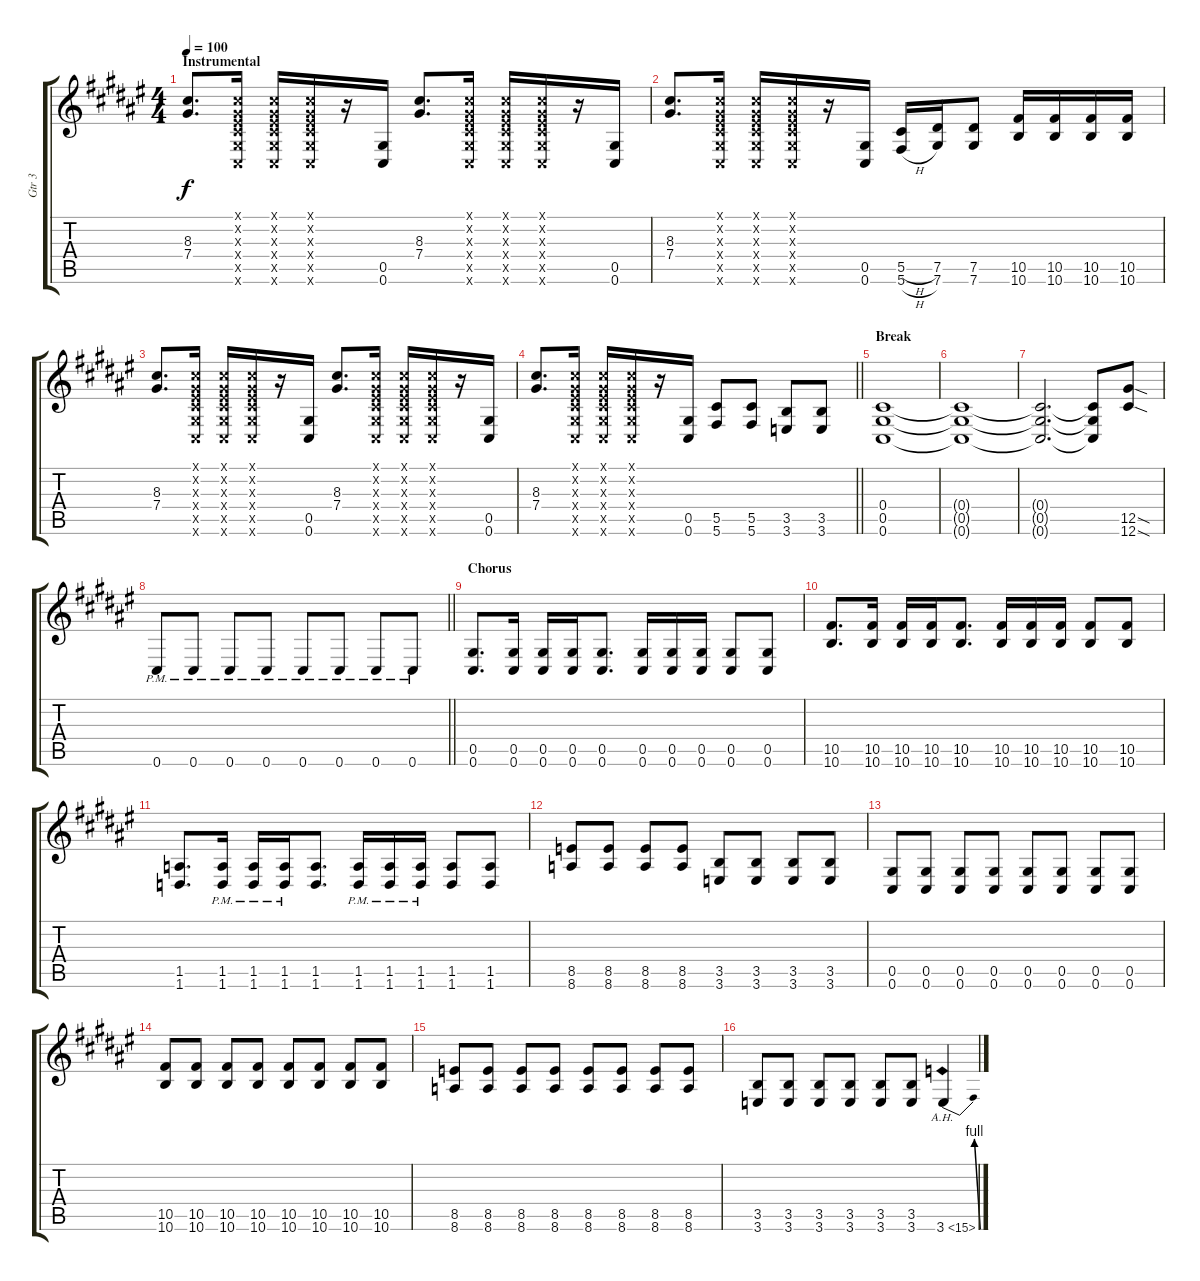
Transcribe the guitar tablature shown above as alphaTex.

\track ("Gtr 3" "Gtr 3") {instrument distortionguitar}
\staff {score tabs}
\tuning (Db4 Ab3 F3 Db3 Ab2 Db2) {hide}
\ts (4 4)
\section ("" "Instrumental")
\tempo 100
\clef g2
\ks f#
(8.3 7.4).8{d dy f} (0.1{x} 0.2{x} 0.3{x} 0.4{x} 0.5{x} 0.6{x}).16 (0.1{x} 0.2{x} 0.3{x} 0.4{x} 0.5{x} 0.6{x}).16 (0.1{x} 0.2{x} 0.3{x} 0.4{x} 0.5{x} 0.6{x}).16 r.16 (0.5 0.6).16 (8.3 7.4).8{d} (0.1{x} 0.2{x} 0.3{x} 0.4{x} 0.5{x} 0.6{x}).16 (0.1{x} 0.2{x} 0.3{x} 0.4{x} 0.5{x} 0.6{x}).16 (0.1{x} 0.2{x} 0.3{x} 0.4{x} 0.5{x} 0.6{x}).16 r.16 (0.5 0.6).16 |
(8.3 7.4).8{d} (0.1{x} 0.2{x} 0.3{x} 0.4{x} 0.5{x} 0.6{x}).16 (0.1{x} 0.2{x} 0.3{x} 0.4{x} 0.5{x} 0.6{x}).16 (0.1{x} 0.2{x} 0.3{x} 0.4{x} 0.5{x} 0.6{x}).16 r.16 (0.5 0.6).16 (5.5{h} 5.6{h}).16 (7.5 7.6).16 (7.5 7.6).8 (10.5 10.6).16 (10.5 10.6).16 (10.5 10.6).16 (10.5 10.6).16 |
(8.3 7.4).8{d} (0.1{x} 0.2{x} 0.3{x} 0.4{x} 0.5{x} 0.6{x}).16 (0.1{x} 0.2{x} 0.3{x} 0.4{x} 0.5{x} 0.6{x}).16 (0.1{x} 0.2{x} 0.3{x} 0.4{x} 0.5{x} 0.6{x}).16 r.16 (0.5 0.6).16 (8.3 7.4).8{d} (0.1{x} 0.2{x} 0.3{x} 0.4{x} 0.5{x} 0.6{x}).16 (0.1{x} 0.2{x} 0.3{x} 0.4{x} 0.5{x} 0.6{x}).16 (0.1{x} 0.2{x} 0.3{x} 0.4{x} 0.5{x} 0.6{x}).16 r.16 (0.5 0.6).16 |
\barLineRight lightlight
(8.3 7.4).8{d} (0.1{x} 0.2{x} 0.3{x} 0.4{x} 0.5{x} 0.6{x}).16 (0.1{x} 0.2{x} 0.3{x} 0.4{x} 0.5{x} 0.6{x}).16 (0.1{x} 0.2{x} 0.3{x} 0.4{x} 0.5{x} 0.6{x}).16 r.16 (0.5 0.6).16 (5.5 5.6).8 (5.5 5.6).8 (3.5 3.6).8 (3.5 3.6).8 |
\section ("" "Break")
(0.4 0.5 0.6).1 |
(0.4{t} 0.5{t} 0.6{t}).1 |
(0.4{t} 0.5{t} 0.6{t}).2{d} (0.4{t} 0.5{t} 0.6{t}).8 (12.5{sod} 12.6{sod}).8 |
\barLineRight lightlight
0.6{pm}.8 0.6{pm}.8 0.6{pm}.8 0.6{pm}.8 0.6{pm}.8 0.6{pm}.8 0.6{pm}.8 0.6{pm}.8 |
\section ("" "Chorus")
(0.5 0.6).8{d} (0.5 0.6).16 (0.5 0.6).16 (0.5 0.6).16 (0.5 0.6).8{d} (0.5 0.6).16 (0.5 0.6).16 (0.5 0.6).16 (0.5 0.6).8 (0.5 0.6).8 |
(10.5 10.6).8{d} (10.5 10.6).16 (10.5 10.6).16 (10.5 10.6).16 (10.5 10.6).8{d} (10.5 10.6).16 (10.5 10.6).16 (10.5 10.6).16 (10.5 10.6).8 (10.5 10.6).8 |
(1.5 1.6).8{d} (1.5{pm} 1.6{pm}).16 (1.5{pm} 1.6{pm}).16 (1.5{pm} 1.6{pm}).16 (1.5 1.6).8{d} (1.5{pm} 1.6{pm}).16 (1.5{pm} 1.6{pm}).16 (1.5{pm} 1.6{pm}).16 (1.5 1.6).8 (1.5 1.6).8 |
(8.5 8.6).8 (8.5 8.6).8 (8.5 8.6).8 (8.5 8.6).8 (3.5 3.6).8 (3.5 3.6).8 (3.5 3.6).8 (3.5 3.6).8 |
(0.5 0.6).8 (0.5 0.6).8 (0.5 0.6).8 (0.5 0.6).8 (0.5 0.6).8 (0.5 0.6).8 (0.5 0.6).8 (0.5 0.6).8 |
(10.5 10.6).8 (10.5 10.6).8 (10.5 10.6).8 (10.5 10.6).8 (10.5 10.6).8 (10.5 10.6).8 (10.5 10.6).8 (10.5 10.6).8 |
(8.5 8.6).8 (8.5 8.6).8 (8.5 8.6).8 (8.5 8.6).8 (8.5 8.6).8 (8.5 8.6).8 (8.5 8.6).8 (8.5 8.6).8 |
(3.5 3.6).8 (3.5 3.6).8 (3.5 3.6).8 (3.5 3.6).8 (3.5 3.6).8 (3.5 3.6).8 3.6{be (bend 0 0 60 4) ah 12}.4
